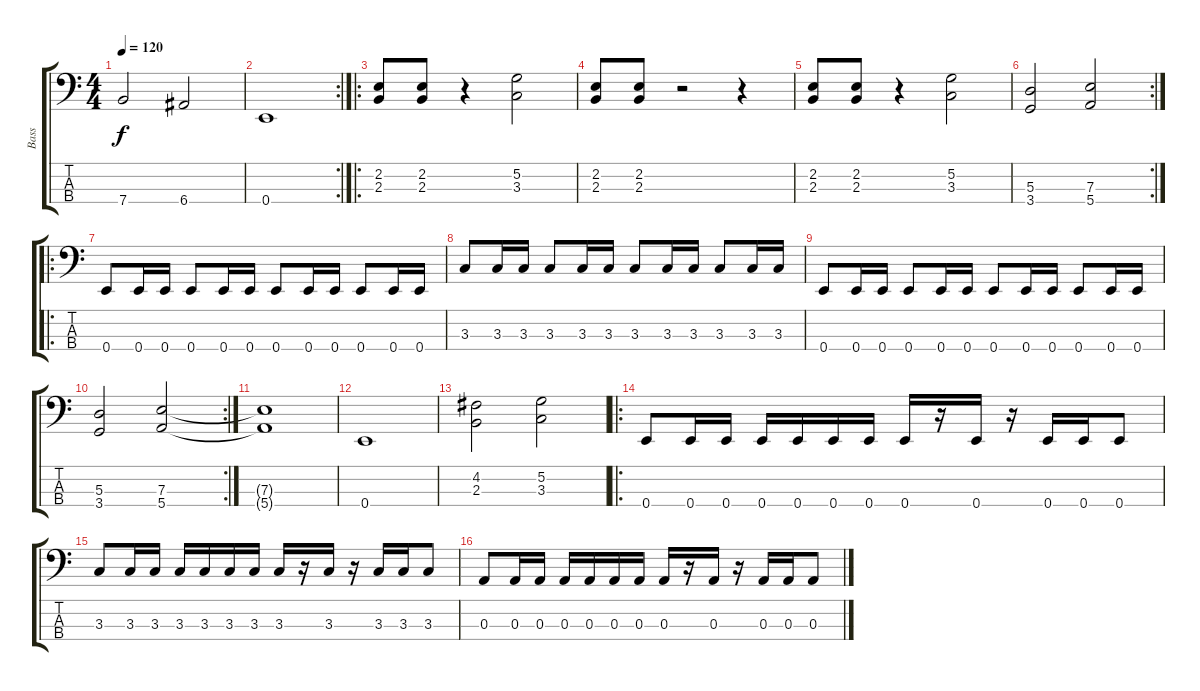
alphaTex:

\track ("Bass" "Bass") {instrument electricbassfinger}
\staff {score tabs}
\tuning (G2 D2 A1 E1) {hide}
\ts (4 4)
\tempo 120
\clef f4
\ks c
7.4.2{dy f} 6.4.2 |
\rc 2
0.4.1 |
\ro
(2.2 2.3).8 (2.2 2.3).8 r.4 (5.2 3.3).2 |
(2.2 2.3).8 (2.2 2.3).8 r.2 r.4 |
(2.2 2.3).8 (2.2 2.3).8 r.4 (5.2 3.3).2 |
\rc 2
(5.3 3.4).2 (7.3 5.4).2 |
\ro
0.4.8 0.4.16 0.4.16 0.4.8 0.4.16 0.4.16 0.4.8 0.4.16 0.4.16 0.4.8 0.4.16 0.4.16 |
3.3.8 3.3.16 3.3.16 3.3.8 3.3.16 3.3.16 3.3.8 3.3.16 3.3.16 3.3.8 3.3.16 3.3.16 |
0.4.8 0.4.16 0.4.16 0.4.8 0.4.16 0.4.16 0.4.8 0.4.16 0.4.16 0.4.8 0.4.16 0.4.16 |
\rc 2
(5.3 3.4).2 (7.3 5.4).2 |
(7.3{t} 5.4{t}).1 |
0.4.1 |
(4.2 2.3).2 (5.2 3.3).2 |
\ro
0.4.8 0.4.16 0.4.16 0.4.16 0.4.16 0.4.16 0.4.16 0.4.16 r.16 0.4.16 r.16 0.4.16 0.4.16 0.4.8 |
3.3.8 3.3.16 3.3.16 3.3.16 3.3.16 3.3.16 3.3.16 3.3.16 r.16 3.3.16 r.16 3.3.16 3.3.16 3.3.8 |
0.3.8 0.3.16 0.3.16 0.3.16 0.3.16 0.3.16 0.3.16 0.3.16 r.16 0.3.16 r.16 0.3.16 0.3.16 0.3.8
